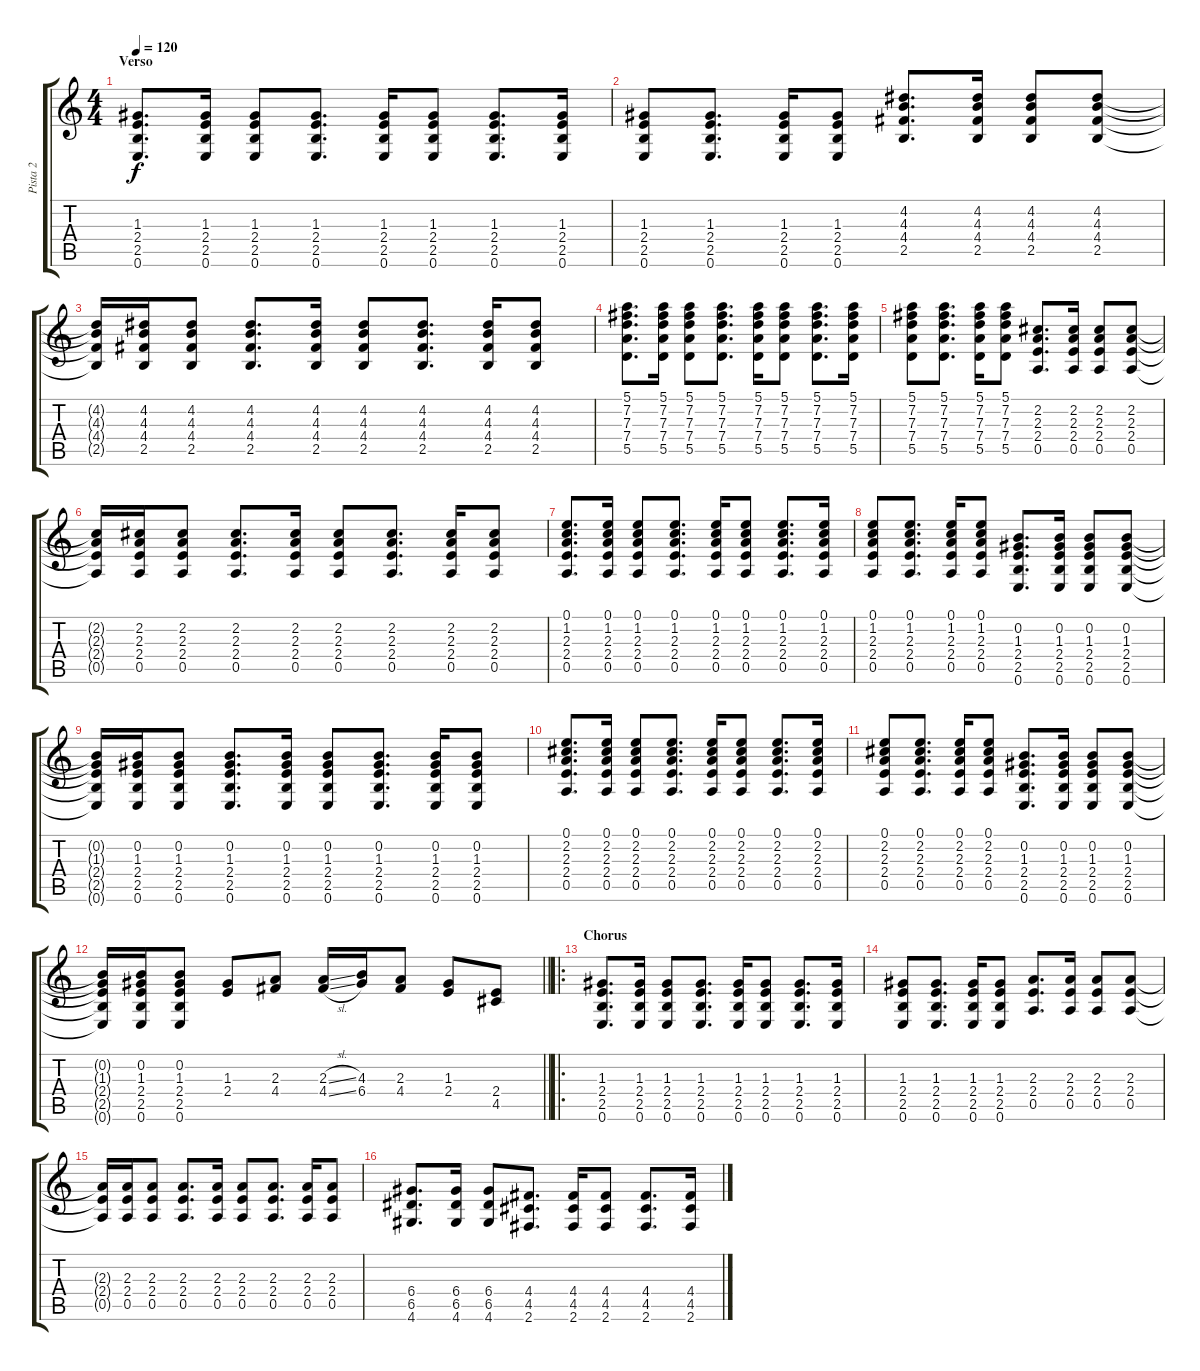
\track ("Pista 2" "Pista 2") {instrument acousticguitarsteel}
\staff {score tabs}
\tuning (E4 B3 G3 D3 A2 E2) {hide}
\ts (4 4)
\section ("" "Verso")
\tempo 120
\clef g2
\ks c
(1.3 2.4 2.5 0.6).8{d dy f volume 10} (1.3 2.4 2.5 0.6).16 (1.3 2.4 2.5 0.6).8 (1.3 2.4 2.5 0.6).8{d} (1.3 2.4 2.5 0.6).16 (1.3 2.4 2.5 0.6).8 (1.3 2.4 2.5 0.6).8{d} (1.3 2.4 2.5 0.6).16 |
(1.3 2.4 2.5 0.6).8 (1.3 2.4 2.5 0.6).8{d} (1.3 2.4 2.5 0.6).16 (1.3 2.4 2.5 0.6).8 (4.2 4.3 4.4 2.5).8{d} (4.2 4.3 4.4 2.5).16 (4.2 4.3 4.4 2.5).8 (4.2 4.3 4.4 2.5).8 |
(4.2{t} 4.3{t} 4.4{t} 2.5{t}).16 (4.2 4.3 4.4 2.5).16 (4.2 4.3 4.4 2.5).8 (4.2 4.3 4.4 2.5).8{d} (4.2 4.3 4.4 2.5).16 (4.2 4.3 4.4 2.5).8 (4.2 4.3 4.4 2.5).8{d} (4.2 4.3 4.4 2.5).16 (4.2 4.3 4.4 2.5).8 |
(5.1 7.2 7.3 7.4 5.5).8{d} (5.1 7.2 7.3 7.4 5.5).16 (5.1 7.2 7.3 7.4 5.5).8 (5.1 7.2 7.3 7.4 5.5).8{d} (5.1 7.2 7.3 7.4 5.5).16 (5.1 7.2 7.3 7.4 5.5).8 (5.1 7.2 7.3 7.4 5.5).8{d} (5.1 7.2 7.3 7.4 5.5).16 |
(5.1 7.2 7.3 7.4 5.5).8 (5.1 7.2 7.3 7.4 5.5).8{d} (5.1 7.2 7.3 7.4 5.5).16 (5.1 7.2 7.3 7.4 5.5).8 (2.2 2.3 2.4 0.5).8{d} (2.2 2.3 2.4 0.5).16 (2.2 2.3 2.4 0.5).8 (2.2 2.3 2.4 0.5).8 |
(2.2{t} 2.3{t} 2.4{t} 0.5{t}).16 (2.2 2.3 2.4 0.5).16 (2.2 2.3 2.4 0.5).8 (2.2 2.3 2.4 0.5).8{d} (2.2 2.3 2.4 0.5).16 (2.2 2.3 2.4 0.5).8 (2.2 2.3 2.4 0.5).8{d} (2.2 2.3 2.4 0.5).16 (2.2 2.3 2.4 0.5).8 |
(0.1 1.2 2.3 2.4 0.5).8{d} (0.1 1.2 2.3 2.4 0.5).16 (0.1 1.2 2.3 2.4 0.5).8 (0.1 1.2 2.3 2.4 0.5).8{d} (0.1 1.2 2.3 2.4 0.5).16 (0.1 1.2 2.3 2.4 0.5).8 (0.1 1.2 2.3 2.4 0.5).8{d} (0.1 1.2 2.3 2.4 0.5).16 |
(0.1 1.2 2.3 2.4 0.5).8 (0.1 1.2 2.3 2.4 0.5).8{d} (0.1 1.2 2.3 2.4 0.5).16 (0.1 1.2 2.3 2.4 0.5).8 (0.2 1.3 2.4 2.5 0.6).8{d} (0.2 1.3 2.4 2.5 0.6).16 (0.2 1.3 2.4 2.5 0.6).8 (0.2 1.3 2.4 2.5 0.6).8 |
(0.2{t} 1.3{t} 2.4{t} 2.5{t} 0.6{t}).16 (0.2 1.3 2.4 2.5 0.6).16 (0.2 1.3 2.4 2.5 0.6).8 (0.2 1.3 2.4 2.5 0.6).8{d} (0.2 1.3 2.4 2.5 0.6).16 (0.2 1.3 2.4 2.5 0.6).8 (0.2 1.3 2.4 2.5 0.6).8{d} (0.2 1.3 2.4 2.5 0.6).16 (0.2 1.3 2.4 2.5 0.6).8 |
(0.1 2.2 2.3 2.4 0.5).8{d} (0.1 2.2 2.3 2.4 0.5).16 (0.1 2.2 2.3 2.4 0.5).8 (0.1 2.2 2.3 2.4 0.5).8{d} (0.1 2.2 2.3 2.4 0.5).16 (0.1 2.2 2.3 2.4 0.5).8 (0.1 2.2 2.3 2.4 0.5).8{d} (0.1 2.2 2.3 2.4 0.5).16 |
(0.1 2.2 2.3 2.4 0.5).8 (0.1 2.2 2.3 2.4 0.5).8{d} (0.1 2.2 2.3 2.4 0.5).16 (0.1 2.2 2.3 2.4 0.5).8 (0.2 1.3 2.4 2.5 0.6).8{d} (0.2 1.3 2.4 2.5 0.6).16 (0.2 1.3 2.4 2.5 0.6).8 (0.2 1.3 2.4 2.5 0.6).8 |
\barLineRight lightlight
(0.2{t} 1.3{t} 2.4{t} 2.5{t} 0.6{t}).16 (0.2 1.3 2.4 2.5 0.6).16 (0.2 1.3 2.4 2.5 0.6).8 (1.3 2.4).8 (2.3 4.4).8 (2.3{sl} 4.4{sl}).16 (4.3 6.4).16 (2.3 4.4).8 (1.3 2.4).8 (2.4 4.5).8 |
\ro
\section ("" "Chorus")
(1.3 2.4 2.5 0.6).8{d volume 13} (1.3 2.4 2.5 0.6).16 (1.3 2.4 2.5 0.6).8 (1.3 2.4 2.5 0.6).8{d} (1.3 2.4 2.5 0.6).16 (1.3 2.4 2.5 0.6).8 (1.3 2.4 2.5 0.6).8{d} (1.3 2.4 2.5 0.6).16 |
(1.3 2.4 2.5 0.6).8 (1.3 2.4 2.5 0.6).8{d} (1.3 2.4 2.5 0.6).16 (1.3 2.4 2.5 0.6).8 (2.3 2.4 0.5).8{d} (2.3 2.4 0.5).16 (2.3 2.4 0.5).8 (2.3 2.4 0.5).8 |
(2.3{t} 2.4{t} 0.5{t}).16 (2.3 2.4 0.5).16 (2.3 2.4 0.5).8 (2.3 2.4 0.5).8{d} (2.3 2.4 0.5).16 (2.3 2.4 0.5).8 (2.3 2.4 0.5).8{d} (2.3 2.4 0.5).16 (2.3 2.4 0.5).8 |
(6.4 6.5 4.6).8{d} (6.4 6.5 4.6).16 (6.4 6.5 4.6).8 (4.4 4.5 2.6).8{d} (4.4 4.5 2.6).16 (4.4 4.5 2.6).8 (4.4 4.5 2.6).8{d} (4.4 4.5 2.6).16
